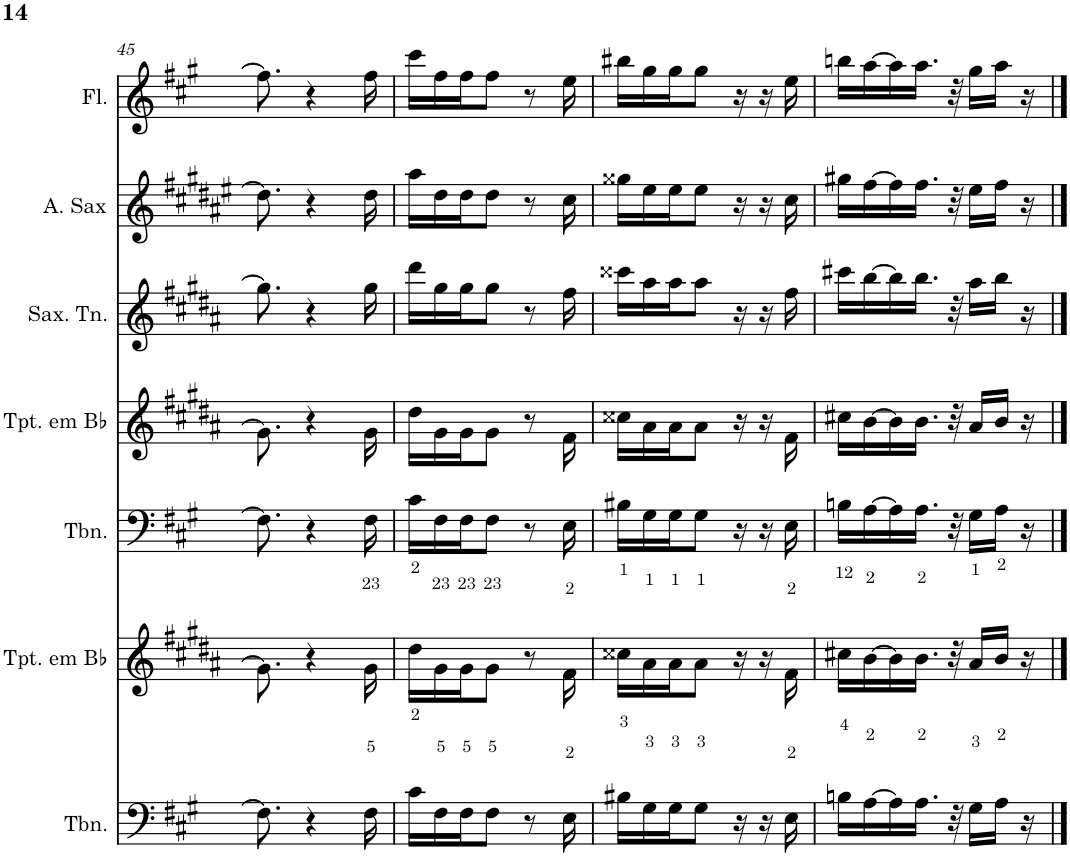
**kern	**kern	**kern	**kern	**kern	**kern	**kern
*part7	*part6	*part5	*part4	*part3	*part2	*part1
*staff7	*staff6	*staff5	*staff4	*staff3	*staff2	*staff1
*I"Trombone	*I"Trompete em Bb	*I"Trombone	*I"Trompete em Bb	*I"Saxofone Tenor	*I"Saxofone Alto	*I"Flauta Transversal
*I'Tbn.	*I'Tpt. em Bb	*I'Tbn.	*I'Tpt. em Bb	*I'Sax. Tn.	*	*I'Fl.
!!LO:PB:g=z
*clefF4	*clefG2	*clefF4	*clefG2	*clefG2	*clefG2	*clefG2
*	*Trd1c2	*	*Trd1c2	*Trd8c14	*Trd5c9	*
*k[f#c#g#]	*k[f#c#g#d#a#]	*k[f#c#g#]	*k[f#c#g#d#a#]	*k[f#c#g#d#a#]	*k[f#c#g#d#a#e#]	*k[f#c#g#]
*A:	*B:	*A:	*B:	*B:	*F#:	*A:
*M2/4	*M2/4	*M2/4	*M2/4	*M2/4	*M2/4	*M2/4
=45	=45	=45	=45	=45	=45	=45
8.F#\]	8.g#\]	8.F#\]	8.g#\]	8.gg#\]	8.dd#\]	8.ff#\]
4r	4r	4r	4r	4r	4r	4r
16F#\	16g#\	16F#\	16g#\	16gg#\	16dd#\	16ff#\
=46	=46	=46	=46	=46	=46	=46
16c#\LL	16dd#\LL	16c#\LL	16dd#\LL	16ddd#\LL	16aa#\LL	16ccc#\LL
16F#\	16g#\	16F#\	16g#\	16gg#\	16dd#\	16ff#\
16F#\J	16g#\J	16F#\J	16g#\J	16gg#\J	16dd#\J	16ff#\J
8F#\J	8g#\J	8F#\J	8g#\J	8gg#\J	8dd#\J	8ff#\J
8r	8r	8r	8r	8r	8r	8r
16E\	16f#\	16E\	16f#\	16ff#\	16cc#\	16ee\
=47	=47	=47	=47	=47	=47	=47
16B#X\LL	16cc##X\LL	16B#X\LL	16cc##X\LL	16ccc##X\LL	16gg##X\LL	16bb#X\LL
16G#\	16a#\	16G#\	16a#\	16aa#\	16ee#\	16gg#\
16G#\J	16a#\J	16G#\J	16a#\J	16aa#\J	16ee#\J	16gg#\J
8G#\J	8a#\J	8G#\J	8a#\J	8aa#\J	8ee#\J	8gg#\J
16r	16r	16r	16r	16r	16r	16r
16r	16r	16r	16r	16r	16r	16r
16E\	16f#\	16E\	16f#\	16ff#\	16cc#\	16ee\
=48	=48	=48	=48	=48	=48	=48
16Bn\LL	16cc#X\LL	16Bn\LL	16cc#X\LL	16ccc#X\LL	16gg#X\LL	16bbn\LL
[16A\	[16b\	[16A\	[16b\	[16bb\	[16ff#\	[16aa\
16A\]	16b\]	16A\]	16b\]	16bb\]	16ff#\]	16aa\]
16.A\JJ	16.b\JJ	16.A\JJ	16.b\JJ	16.bb\JJ	16.ff#\JJ	16.aa\JJ
32r	32r	32r	32r	32r	32r	32r
16G#\LL	16a#/LL	16G#\LL	16a#/LL	16aa#\LL	16ee#\LL	16gg#\LL
16A\JJ	16b/JJ	16A\JJ	16b/JJ	16bb\JJ	16ff#\JJ	16aa\JJ
16r	16r	16r	16r	16r	16r	16r
==	==	==	==	==	==	==
*-	*-	*-	*-	*-	*-	*-
